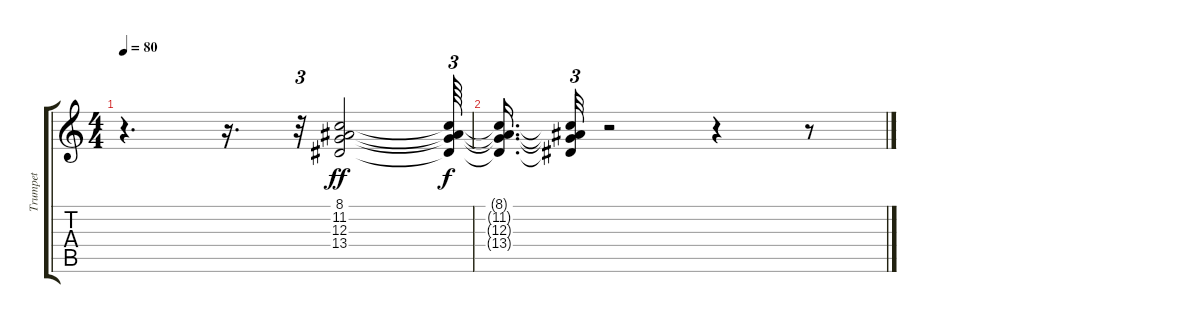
\track ("Trumpet" "Trumpet") {instrument trumpet}
\staff {score tabs}
\tuning (E4 B3 G3 D3 A2 E2) {hide}
\ts (4 4)
\tempo 80
\clef g2
\ks c
r.4{d dy f} r.16{d} r.32{tu (3 2)} (8.1 11.2 12.3 13.4).2{dy ff} (8.1{t} 11.2{t} 12.3{t} 13.4{t}).64{tu (3 2) dy f} |
(8.1{t} 11.2{t} 12.3{t} 13.4{t}).16{d} (8.1{t} 11.2{t} 12.3{t} 13.4{t}).32{tu (3 2)} r.2 r.4 r.8
